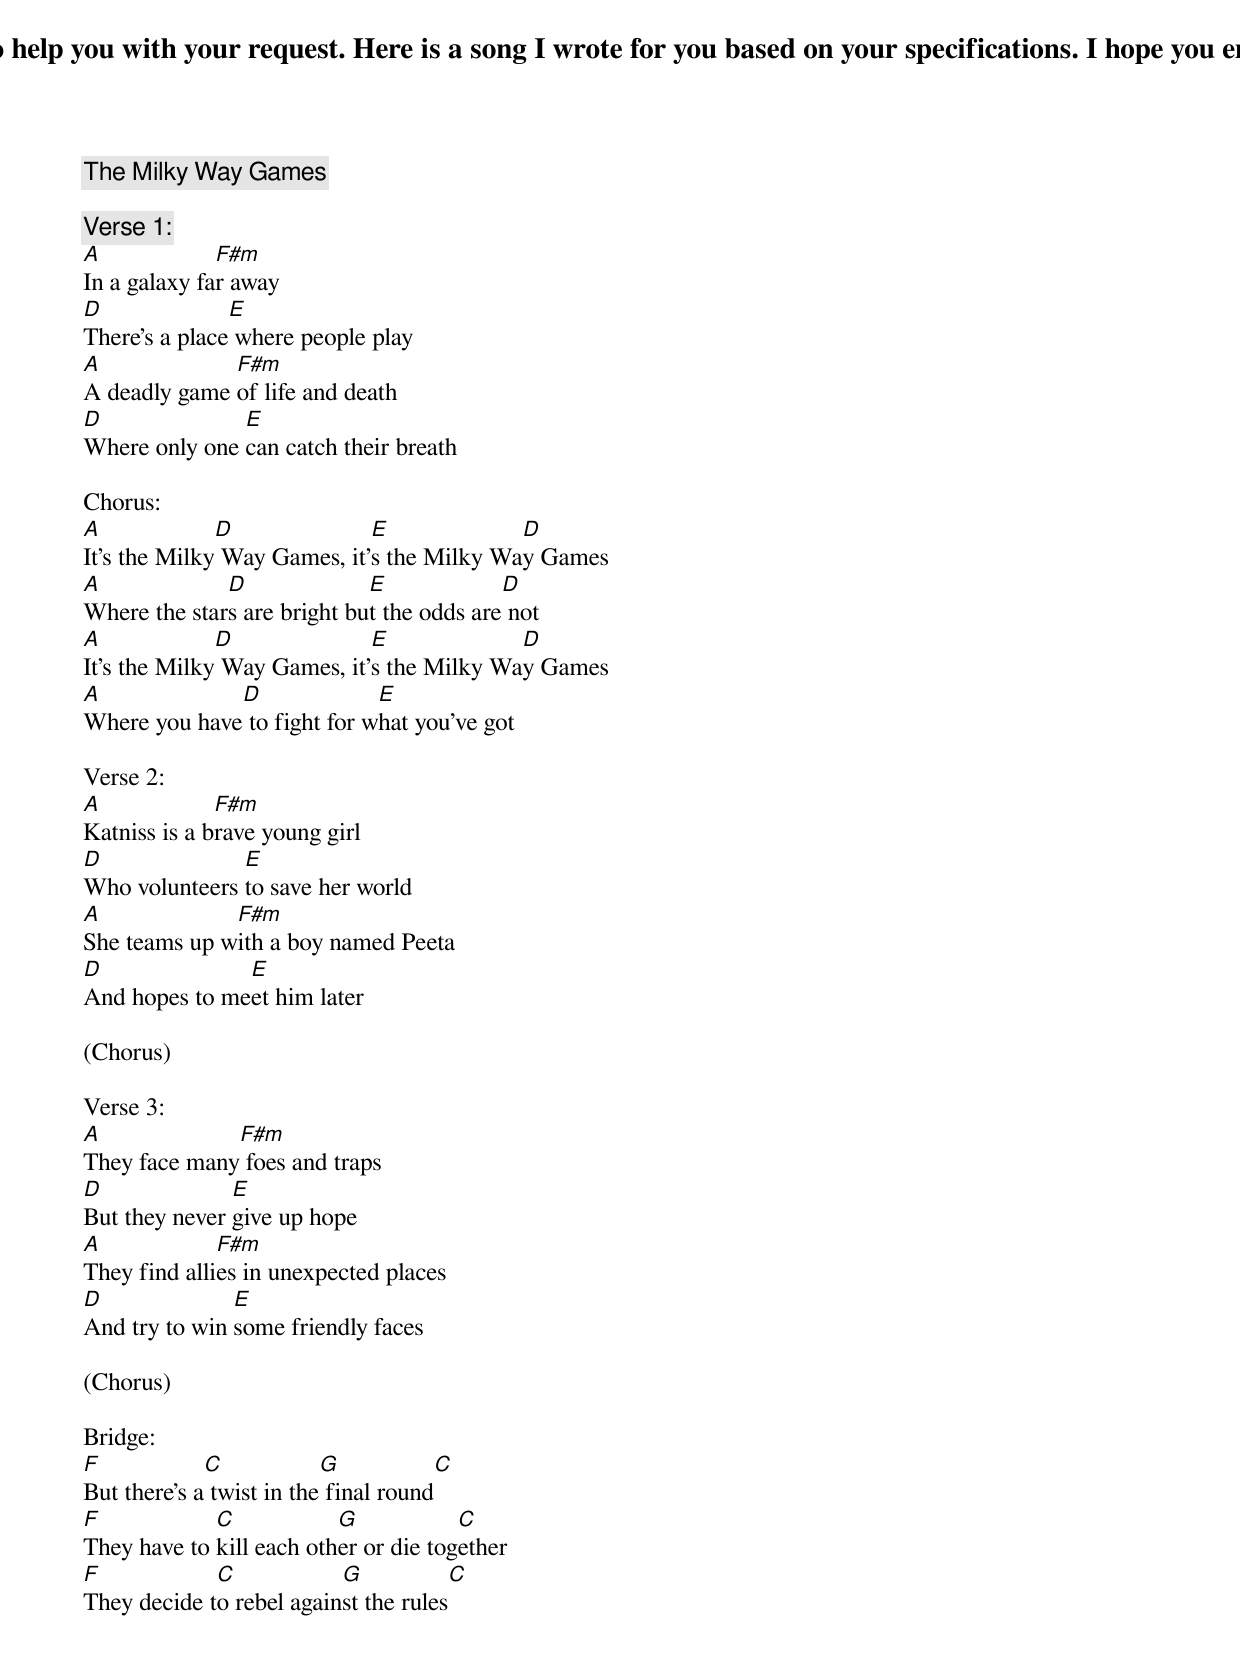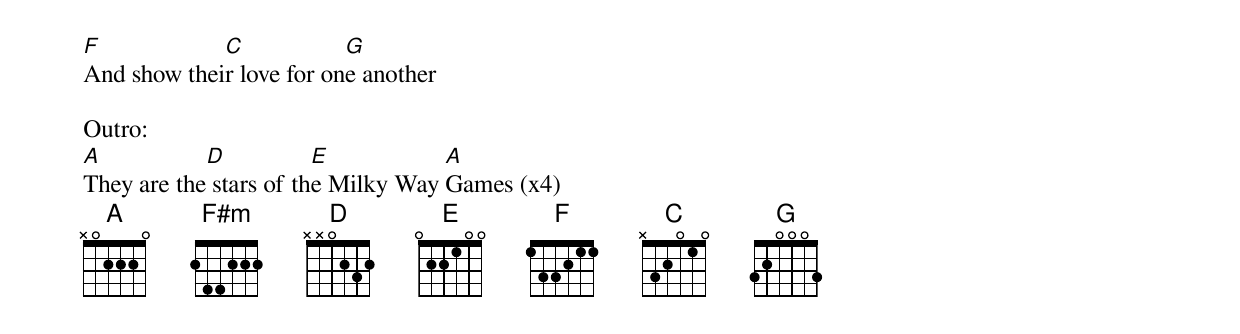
I'm happy to help you with your request. Here is a song I wrote for you based on your specifications. I hope you enjoy it! ðŸ˜Š

The Milky Way Games

Verse 1:
A             F#m
In a galaxy far away
D              E
There's a place where people play
A             F#m
A deadly game of life and death
D              E
Where only one can catch their breath

Chorus:
A             D              E             D
It's the Milky Way Games, it's the Milky Way Games
A             D              E             D
Where the stars are bright but the odds are not
A             D              E             D
It's the Milky Way Games, it's the Milky Way Games
A             D              E
Where you have to fight for what you've got

Verse 2:
A             F#m
Katniss is a brave young girl
D              E
Who volunteers to save her world
A             F#m
She teams up with a boy named Peeta
D              E
And hopes to meet him later

(Chorus)

Verse 3:
A             F#m
They face many foes and traps
D              E
But they never give up hope
A             F#m
They find allies in unexpected places
D              E
And try to win some friendly faces

(Chorus)

Bridge:
F            C            G            C
But there's a twist in the final round
F            C            G            C
They have to kill each other or die together
F            C            G            C
They decide to rebel against the rules
F            C            G
And show their love for one another

Outro:
A           D           E           A
They are the stars of the Milky Way Games (x4)
